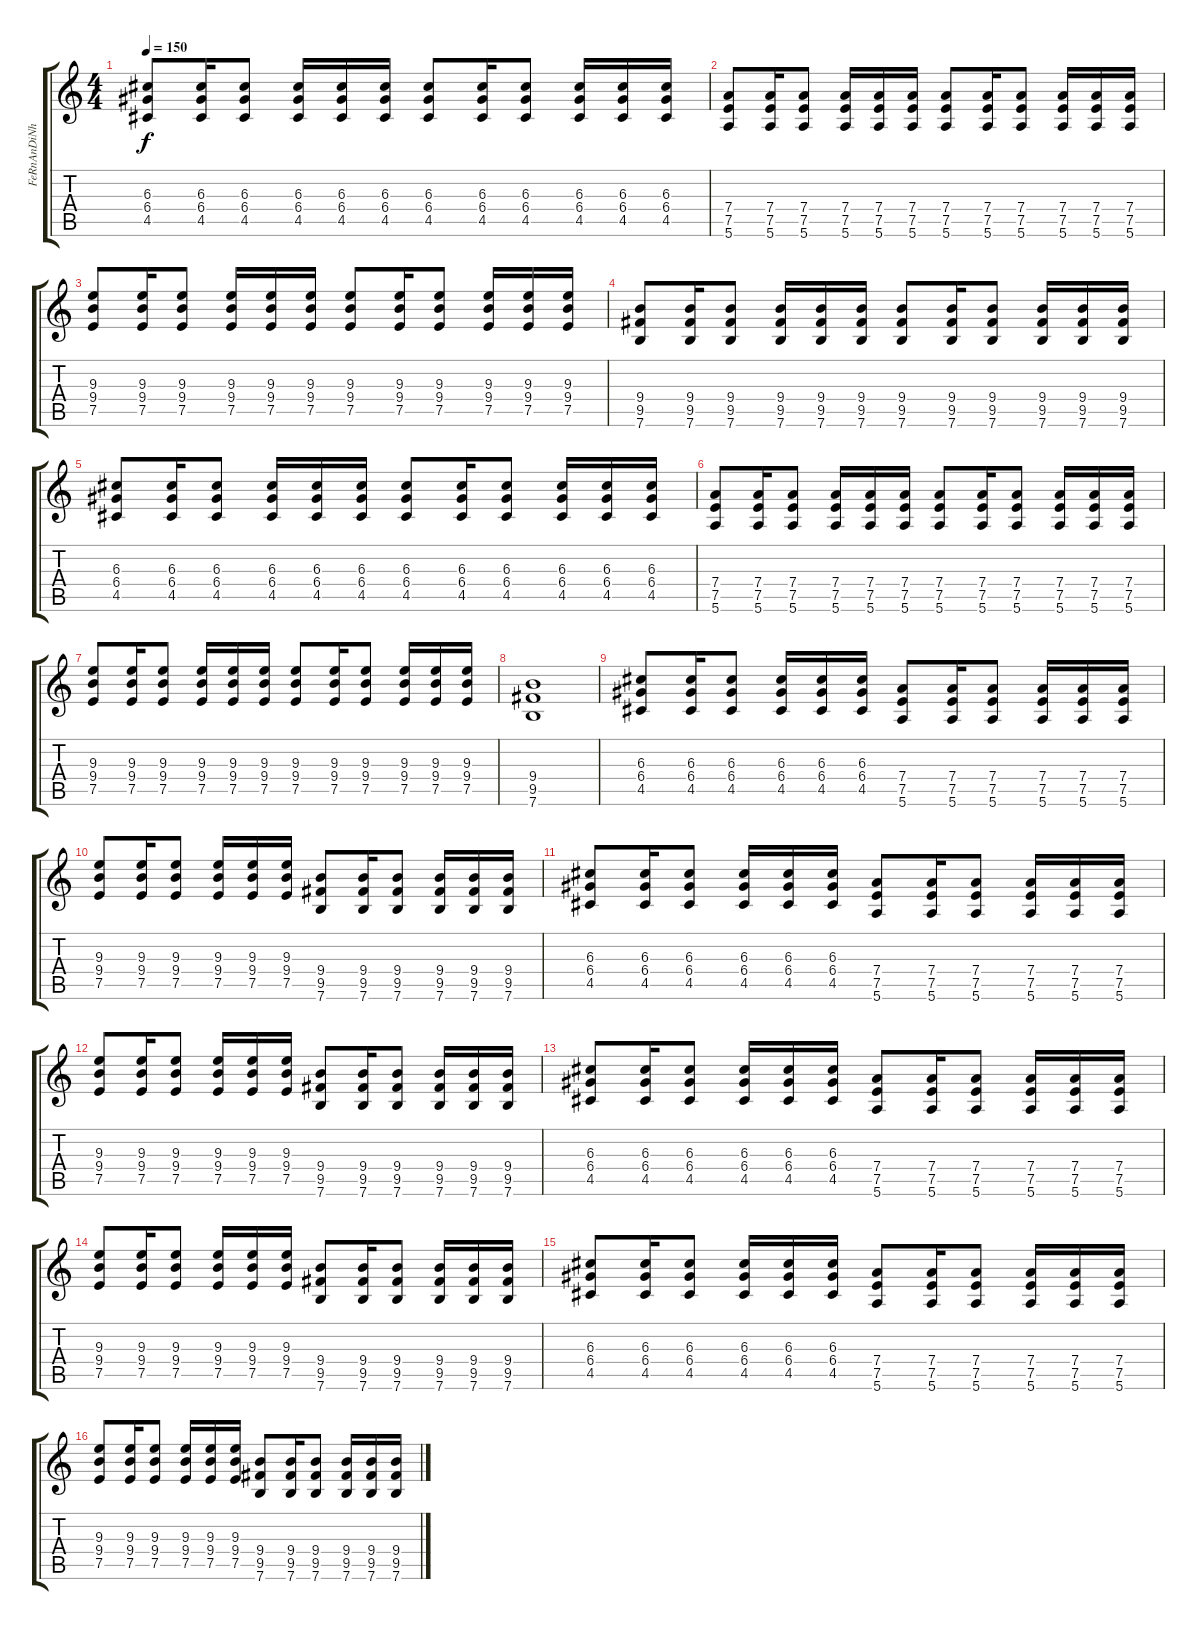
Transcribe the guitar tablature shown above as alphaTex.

\track ("FeRnAnDiNhO" "FeRnAnDiNh") {instrument overdrivenguitar}
\staff {score tabs}
\tuning (E4 B3 G3 D3 A2 E2) {hide}
\ts (4 4)
\tempo 150
\clef g2
\ks c
(6.3 6.4 4.5).8{dy f instrument overdrivenguitar} (6.3 6.4 4.5).16 (6.3 6.4 4.5).8 (6.3 6.4 4.5).16 (6.3 6.4 4.5).16 (6.3 6.4 4.5).16 (6.3 6.4 4.5).8 (6.3 6.4 4.5).16 (6.3 6.4 4.5).8 (6.3 6.4 4.5).16 (6.3 6.4 4.5).16 (6.3 6.4 4.5).16 |
(7.4 7.5 5.6).8 (7.4 7.5 5.6).16 (7.4 7.5 5.6).8 (7.4 7.5 5.6).16 (7.4 7.5 5.6).16 (7.4 7.5 5.6).16 (7.4 7.5 5.6).8 (7.4 7.5 5.6).16 (7.4 7.5 5.6).8 (7.4 7.5 5.6).16 (7.4 7.5 5.6).16 (7.4 7.5 5.6).16 |
(9.3 9.4 7.5).8 (9.3 9.4 7.5).16 (9.3 9.4 7.5).8 (9.3 9.4 7.5).16 (9.3 9.4 7.5).16 (9.3 9.4 7.5).16 (9.3 9.4 7.5).8 (9.3 9.4 7.5).16 (9.3 9.4 7.5).8 (9.3 9.4 7.5).16 (9.3 9.4 7.5).16 (9.3 9.4 7.5).16 |
(9.4 9.5 7.6).8 (9.4 9.5 7.6).16 (9.4 9.5 7.6).8 (9.4 9.5 7.6).16 (9.4 9.5 7.6).16 (9.4 9.5 7.6).16 (9.4 9.5 7.6).8 (9.4 9.5 7.6).16 (9.4 9.5 7.6).8 (9.4 9.5 7.6).16 (9.4 9.5 7.6).16 (9.4 9.5 7.6).16 |
(6.3 6.4 4.5).8 (6.3 6.4 4.5).16 (6.3 6.4 4.5).8 (6.3 6.4 4.5).16 (6.3 6.4 4.5).16 (6.3 6.4 4.5).16 (6.3 6.4 4.5).8 (6.3 6.4 4.5).16 (6.3 6.4 4.5).8 (6.3 6.4 4.5).16 (6.3 6.4 4.5).16 (6.3 6.4 4.5).16 |
(7.4 7.5 5.6).8 (7.4 7.5 5.6).16 (7.4 7.5 5.6).8 (7.4 7.5 5.6).16 (7.4 7.5 5.6).16 (7.4 7.5 5.6).16 (7.4 7.5 5.6).8 (7.4 7.5 5.6).16 (7.4 7.5 5.6).8 (7.4 7.5 5.6).16 (7.4 7.5 5.6).16 (7.4 7.5 5.6).16 |
(9.3 9.4 7.5).8 (9.3 9.4 7.5).16 (9.3 9.4 7.5).8 (9.3 9.4 7.5).16 (9.3 9.4 7.5).16 (9.3 9.4 7.5).16 (9.3 9.4 7.5).8 (9.3 9.4 7.5).16 (9.3 9.4 7.5).8 (9.3 9.4 7.5).16 (9.3 9.4 7.5).16 (9.3 9.4 7.5).16 |
(9.4 9.5 7.6).1 |
(6.3 6.4 4.5).8 (6.3 6.4 4.5).16 (6.3 6.4 4.5).8 (6.3 6.4 4.5).16 (6.3 6.4 4.5).16 (6.3 6.4 4.5).16 (7.4 7.5 5.6).8 (7.4 7.5 5.6).16 (7.4 7.5 5.6).8 (7.4 7.5 5.6).16 (7.4 7.5 5.6).16 (7.4 7.5 5.6).16 |
(9.3 9.4 7.5).8 (9.3 9.4 7.5).16 (9.3 9.4 7.5).8 (9.3 9.4 7.5).16 (9.3 9.4 7.5).16 (9.3 9.4 7.5).16 (9.4 9.5 7.6).8 (9.4 9.5 7.6).16 (9.4 9.5 7.6).8 (9.4 9.5 7.6).16 (9.4 9.5 7.6).16 (9.4 9.5 7.6).16 |
(6.3 6.4 4.5).8 (6.3 6.4 4.5).16 (6.3 6.4 4.5).8 (6.3 6.4 4.5).16 (6.3 6.4 4.5).16 (6.3 6.4 4.5).16 (7.4 7.5 5.6).8 (7.4 7.5 5.6).16 (7.4 7.5 5.6).8 (7.4 7.5 5.6).16 (7.4 7.5 5.6).16 (7.4 7.5 5.6).16 |
(9.3 9.4 7.5).8 (9.3 9.4 7.5).16 (9.3 9.4 7.5).8 (9.3 9.4 7.5).16 (9.3 9.4 7.5).16 (9.3 9.4 7.5).16 (9.4 9.5 7.6).8 (9.4 9.5 7.6).16 (9.4 9.5 7.6).8 (9.4 9.5 7.6).16 (9.4 9.5 7.6).16 (9.4 9.5 7.6).16 |
(6.3 6.4 4.5).8{txt "                                                  "} (6.3 6.4 4.5).16 (6.3 6.4 4.5).8 (6.3 6.4 4.5).16 (6.3 6.4 4.5).16 (6.3 6.4 4.5).16 (7.4 7.5 5.6).8 (7.4 7.5 5.6).16 (7.4 7.5 5.6).8 (7.4 7.5 5.6).16 (7.4 7.5 5.6).16 (7.4 7.5 5.6).16 |
(9.3 9.4 7.5).8 (9.3 9.4 7.5).16 (9.3 9.4 7.5).8 (9.3 9.4 7.5).16 (9.3 9.4 7.5).16 (9.3 9.4 7.5).16 (9.4 9.5 7.6).8 (9.4 9.5 7.6).16 (9.4 9.5 7.6).8 (9.4 9.5 7.6).16 (9.4 9.5 7.6).16 (9.4 9.5 7.6).16 |
(6.3 6.4 4.5).8 (6.3 6.4 4.5).16 (6.3 6.4 4.5).8 (6.3 6.4 4.5).16 (6.3 6.4 4.5).16 (6.3 6.4 4.5).16 (7.4 7.5 5.6).8 (7.4 7.5 5.6).16 (7.4 7.5 5.6).8 (7.4 7.5 5.6).16 (7.4 7.5 5.6).16 (7.4 7.5 5.6).16 |
(9.3 9.4 7.5).8 (9.3 9.4 7.5).16 (9.3 9.4 7.5).8 (9.3 9.4 7.5).16 (9.3 9.4 7.5).16 (9.3 9.4 7.5).16 (9.4 9.5 7.6).8 (9.4 9.5 7.6).16 (9.4 9.5 7.6).8 (9.4 9.5 7.6).16 (9.4 9.5 7.6).16 (9.4 9.5 7.6).16
